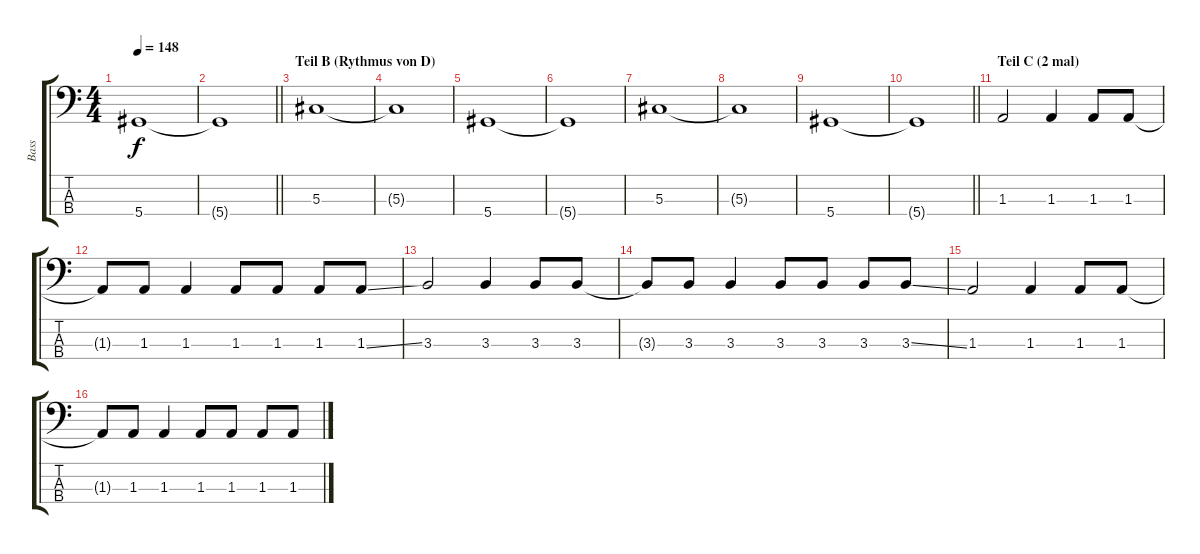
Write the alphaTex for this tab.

\track ("Bass" "Bass") {instrument electricbassfinger}
\staff {score tabs}
\tuning (Gb2 Db2 Ab1 Eb1) {hide}
\ts (4 4)
\tempo 148
\clef f4
\ks c
5.4.1{dy f} |
\barLineRight lightlight
5.4{t}.1 |
\section ("" "Teil B (Rythmus von D)")
5.3.1 |
5.3{t}.1 |
5.4.1 |
5.4{t}.1 |
5.3.1 |
5.3{t}.1 |
5.4.1 |
\barLineRight lightlight
5.4{t}.1 |
\section ("" "Teil C (2 mal)")
1.3.2 1.3.4 1.3.8 1.3.8 |
1.3{t}.8 1.3.8 1.3.4 1.3.8 1.3.8 1.3.8 1.3{ss}.8 |
3.3.2 3.3.4 3.3.8 3.3.8 |
3.3{t}.8 3.3.8 3.3.4 3.3.8 3.3.8 3.3.8 3.3{ss}.8 |
1.3.2 1.3.4 1.3.8 1.3.8 |
1.3{t}.8 1.3.8 1.3.4 1.3.8 1.3.8 1.3.8 1.3{ss}.8
